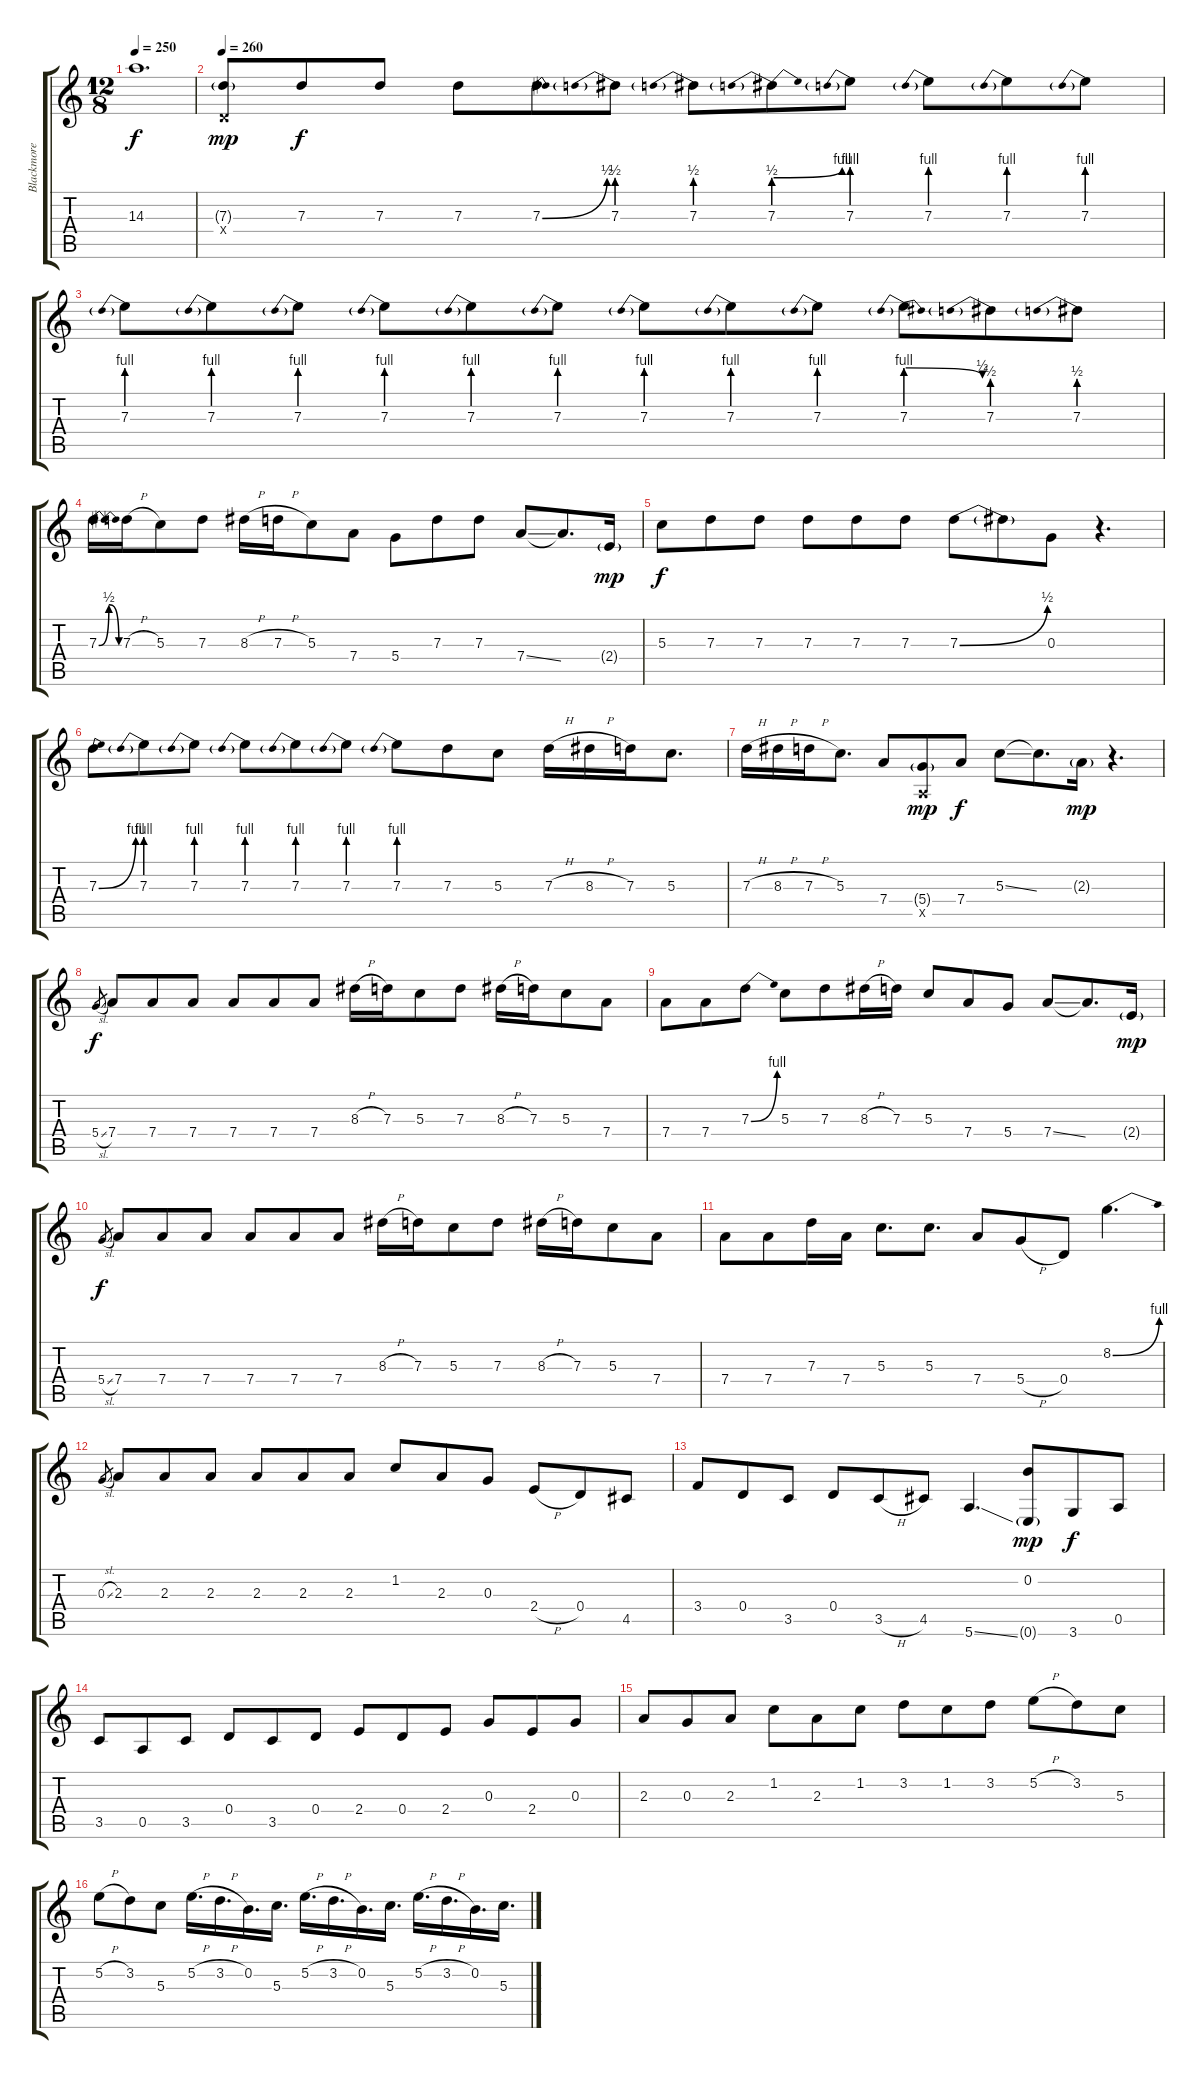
\track ("Blackmore" "Blackmore") {instrument overdrivenguitar}
\staff {score tabs}
\tuning (E4 B3 G3 D3 A2 E2) {hide}
\ts (12 8)
\tempo 250
\clef g2
\ks c
14.3{t}.1{d dy f} |
\tempo 260
(7.3{g} 0.4{x}).8{dy mp} 7.3.8{dy f} 7.3.8 7.3.8 7.3{be (bend 0 0 60 2)}.8 7.3{be (prebend 0 2 60 2)}.8 7.3{be (prebend 0 2 60 2)}.8 7.3{be (prebendbend 0 2 60 4)}.8 7.3{be (prebend 0 4 60 4)}.8 7.3{be (prebend 0 4 60 4)}.8 7.3{be (prebend 0 4 60 4)}.8 7.3{be (prebend 0 4 60 4)}.8 |
7.3{be (prebend 0 4 60 4)}.8 7.3{be (prebend 0 4 60 4)}.8 7.3{be (prebend 0 4 60 4)}.8 7.3{be (prebend 0 4 60 4)}.8 7.3{be (prebend 0 4 60 4)}.8 7.3{be (prebend 0 4 60 4)}.8 7.3{be (prebend 0 4 60 4)}.8 7.3{be (prebend 0 4 60 4)}.8 7.3{be (prebend 0 4 60 4)}.8 7.3{be (prebendrelease 0 4 60 2)}.8 7.3{be (prebend 0 2 60 2)}.8 7.3{be (prebend 0 2 60 2)}.8 |
7.3{be (bendrelease 0 0 15 2 30 2 60 0)}.16 7.3{h}.16 5.3.8 7.3.8 8.3{h}.16 7.3{h}.16 5.3.8 7.4.8 5.4.8 7.3.8 7.3.8 7.4{ss}.8 7.4{t}.8{d} 2.4{g}.16{dy mp} |
5.3.8{dy f} 7.3.8 7.3.8 7.3.8 7.3.8 7.3.8 7.3{be (bend 0 0 60 2)}.8 7.3{t}.8 0.3.8 r.4{d} |
7.3{be (bend 0 0 60 4)}.8 7.3{be (prebend 0 4 60 4)}.8 7.3{be (prebend 0 4 60 4)}.8 7.3{be (prebend 0 4 60 4)}.8 7.3{be (prebend 0 4 60 4)}.8 7.3{be (prebend 0 4 60 4)}.8 7.3{be (prebend 0 4 60 4)}.8 7.3.8 5.3.8 7.3{h}.16 8.3{h}.16 7.3.16 5.3.8{d} |
7.3{h}.16 8.3{h}.16 7.3{h}.16 5.3.8{d} 7.4.8 (5.4{g} 0.5{x}).8{dy mp} 7.4.8{dy f} 5.3{ss}.8 5.3{t}.8{d} 2.3{g}.16{dy mp} r.4{d} |
5.4{sl}.8{gr dy f} 7.4.8 7.4.8 7.4.8 7.4.8 7.4.8 7.4.8 8.3{h}.16 7.3.16 5.3.8 7.3.8 8.3{h}.16 7.3.16 5.3.8 7.4.8 |
7.4.8 7.4.8 7.3{be (bend 0 0 60 4)}.8 5.3.8 7.3.8 8.3{h}.16 7.3.16 5.3.8 7.4.8 5.4.8 7.4{ss}.8 7.4{t}.8{d} 2.4{g}.16{dy mp} |
5.4{sl}.8{gr dy f} 7.4.8 7.4.8 7.4.8 7.4.8 7.4.8 7.4.8 8.3{h}.16 7.3.16 5.3.8 7.3.8 8.3{h}.16 7.3.16 5.3.8 7.4.8 |
7.4.8 7.4.8 7.3.16 7.4.16 5.3.8{d} 5.3.8{d} 7.4.8 5.4{h}.8 0.4.8 8.2{be (bend 0 0 60 4)}.4{d} |
0.3{sl}.8{gr} 2.3.8 2.3.8 2.3.8 2.3.8 2.3.8 2.3.8 1.2.8 2.3.8 0.3.8 2.4{h}.8 0.4.8 4.5.8 |
3.4.8 0.4.8 3.5.8 0.4.8 3.5{h}.8 4.5.8 5.6{ss}.4{d} (0.2 0.6{g}).8{dy mp} 3.6.8{dy f} 0.5.8 |
3.5.8 0.5.8 3.5.8 0.4.8 3.5.8 0.4.8 2.4.8 0.4.8 2.4.8 0.3.8 2.4.8 0.3.8 |
2.3.8 0.3.8 2.3.8 1.2.8 2.3.8 1.2.8 3.2.8 1.2.8 3.2.8 5.2{h}.8 3.2.8 5.3.8 |
5.2{h}.8 3.2.8 5.3.8 5.2{h}.16{d} 3.2{h}.16{d} 0.2.16{d} 5.3.16{d} 5.2{h}.16{d} 3.2{h}.16{d} 0.2.16{d} 5.3.16{d} 5.2{h}.16{d} 3.2{h}.16{d} 0.2.16{d} 5.3.16{d}
